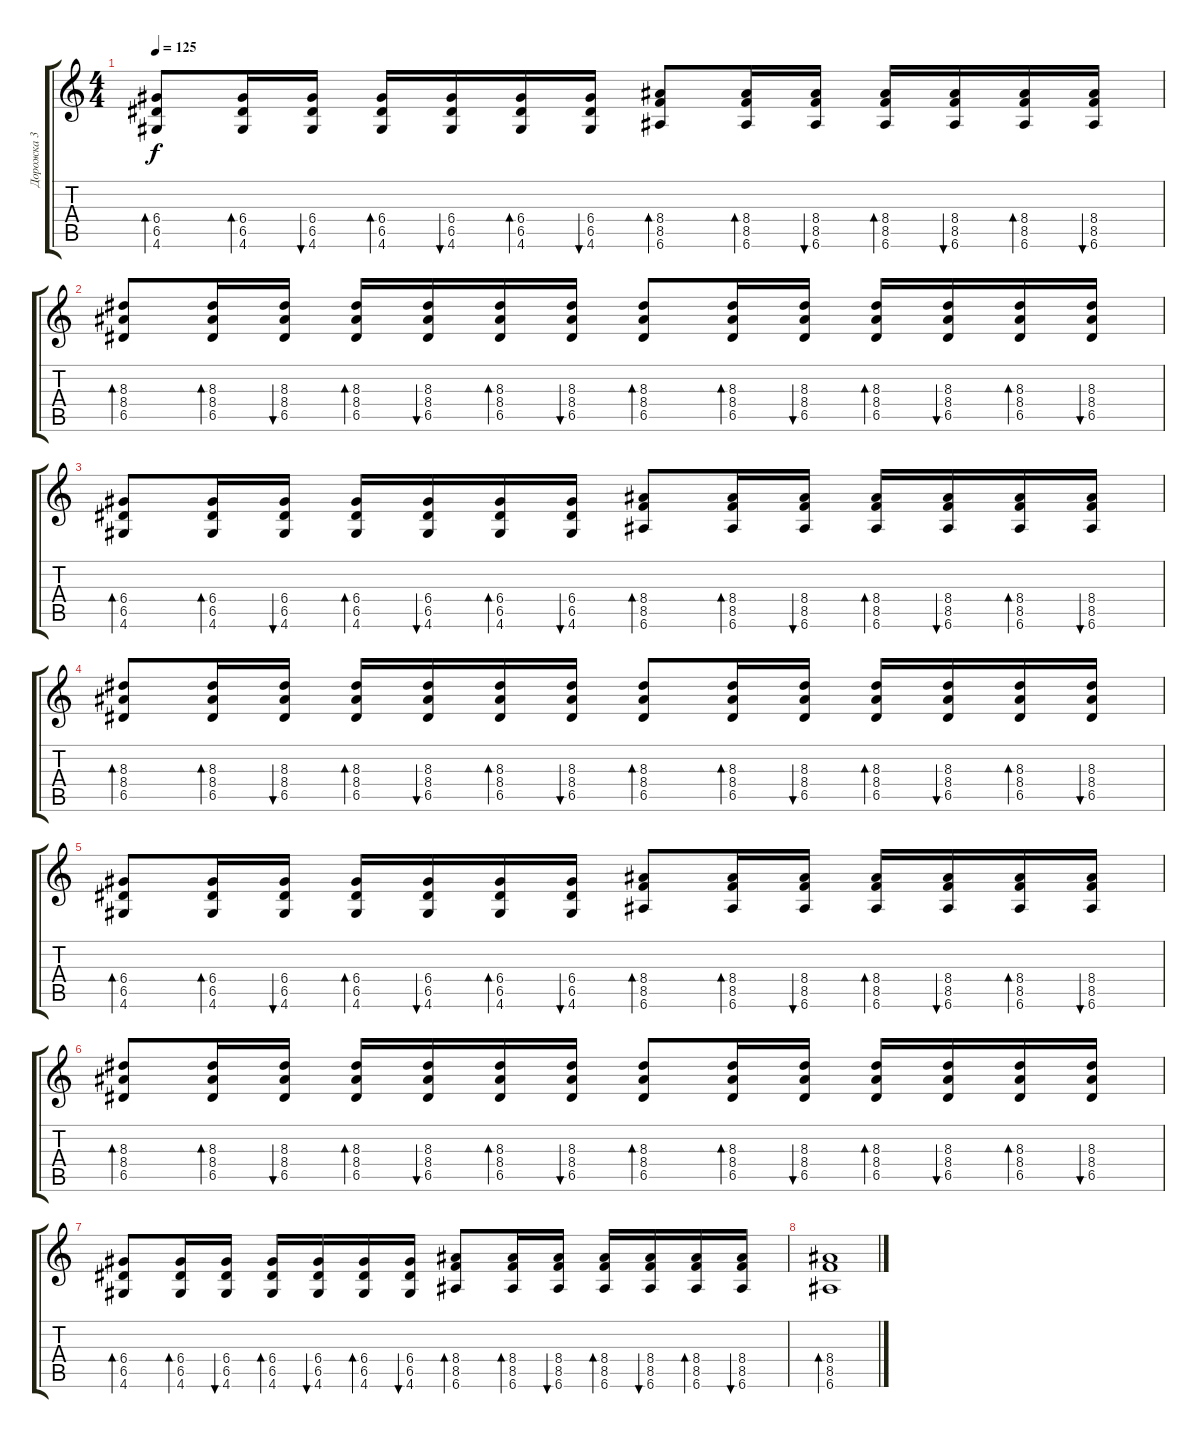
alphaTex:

\track ("Дорожка 3" "Дорожка 3") {instrument acousticguitarsteel}
\staff {score tabs}
\tuning (E4 B3 G3 D3 A2 E2) {hide}
\ts (4 4)
\tempo 125
\clef g2
\ks c
(6.4 6.5 4.6).8{bd 240 dy f} (6.4 6.5 4.6).16{bd 240} (6.4 6.5 4.6).16{bu 240} (6.4 6.5 4.6).16{bd 240} (6.4 6.5 4.6).16{bu 120} (6.4 6.5 4.6).16{bd 240} (6.4 6.5 4.6).16{bu 240} (8.4 8.5 6.6).8{bd 240} (8.4 8.5 6.6).16{bd 120} (8.4 8.5 6.6).16{bu 120} (8.4 8.5 6.6).16{bd 120} (8.4 8.5 6.6).16{bu 120} (8.4 8.5 6.6).16{bd 120} (8.4 8.5 6.6).16{bu 120} |
(8.3 8.4 6.5).8{bd 240} (8.3 8.4 6.5).16{bd 120} (8.3 8.4 6.5).16{bu 120} (8.3 8.4 6.5).16{bd 120} (8.3 8.4 6.5).16{bu 60} (8.3 8.4 6.5).16{bd 120} (8.3 8.4 6.5).16{bu 60} (8.3 8.4 6.5).8{bd 240} (8.3 8.4 6.5).16{bd 120} (8.3 8.4 6.5).16{bu 120} (8.3 8.4 6.5).16{bd 120} (8.3 8.4 6.5).16{bu 60} (8.3 8.4 6.5).16{bd 120} (8.3 8.4 6.5).16{bu 60} |
(6.4 6.5 4.6).8{bd 240} (6.4 6.5 4.6).16{bd 240} (6.4 6.5 4.6).16{bu 240} (6.4 6.5 4.6).16{bd 240} (6.4 6.5 4.6).16{bu 120} (6.4 6.5 4.6).16{bd 240} (6.4 6.5 4.6).16{bu 240} (8.4 8.5 6.6).8{bd 240} (8.4 8.5 6.6).16{bd 120} (8.4 8.5 6.6).16{bu 120} (8.4 8.5 6.6).16{bd 120} (8.4 8.5 6.6).16{bu 120} (8.4 8.5 6.6).16{bd 120} (8.4 8.5 6.6).16{bu 120} |
(8.3 8.4 6.5).8{bd 240} (8.3 8.4 6.5).16{bd 120} (8.3 8.4 6.5).16{bu 120} (8.3 8.4 6.5).16{bd 120} (8.3 8.4 6.5).16{bu 60} (8.3 8.4 6.5).16{bd 120} (8.3 8.4 6.5).16{bu 60} (8.3 8.4 6.5).8{bd 240} (8.3 8.4 6.5).16{bd 120} (8.3 8.4 6.5).16{bu 120} (8.3 8.4 6.5).16{bd 120} (8.3 8.4 6.5).16{bu 60} (8.3 8.4 6.5).16{bd 120} (8.3 8.4 6.5).16{bu 60} |
(6.4 6.5 4.6).8{bd 240} (6.4 6.5 4.6).16{bd 240} (6.4 6.5 4.6).16{bu 240} (6.4 6.5 4.6).16{bd 240} (6.4 6.5 4.6).16{bu 120} (6.4 6.5 4.6).16{bd 240} (6.4 6.5 4.6).16{bu 240} (8.4 8.5 6.6).8{bd 240} (8.4 8.5 6.6).16{bd 120} (8.4 8.5 6.6).16{bu 120} (8.4 8.5 6.6).16{bd 120} (8.4 8.5 6.6).16{bu 120} (8.4 8.5 6.6).16{bd 120} (8.4 8.5 6.6).16{bu 120} |
(8.3 8.4 6.5).8{bd 240} (8.3 8.4 6.5).16{bd 120} (8.3 8.4 6.5).16{bu 120} (8.3 8.4 6.5).16{bd 120} (8.3 8.4 6.5).16{bu 60} (8.3 8.4 6.5).16{bd 120} (8.3 8.4 6.5).16{bu 60} (8.3 8.4 6.5).8{bd 240} (8.3 8.4 6.5).16{bd 120} (8.3 8.4 6.5).16{bu 120} (8.3 8.4 6.5).16{bd 120} (8.3 8.4 6.5).16{bu 60} (8.3 8.4 6.5).16{bd 120} (8.3 8.4 6.5).16{bu 60} |
(6.4 6.5 4.6).8{bd 240} (6.4 6.5 4.6).16{bd 240} (6.4 6.5 4.6).16{bu 240} (6.4 6.5 4.6).16{bd 240} (6.4 6.5 4.6).16{bu 120} (6.4 6.5 4.6).16{bd 240} (6.4 6.5 4.6).16{bu 240} (8.4 8.5 6.6).8{bd 240} (8.4 8.5 6.6).16{bd 120} (8.4 8.5 6.6).16{bu 120} (8.4 8.5 6.6).16{bd 120} (8.4 8.5 6.6).16{bu 120} (8.4 8.5 6.6).16{bd 120} (8.4 8.5 6.6).16{bu 120} |
(8.4 8.5 6.6).1{bd 60}
